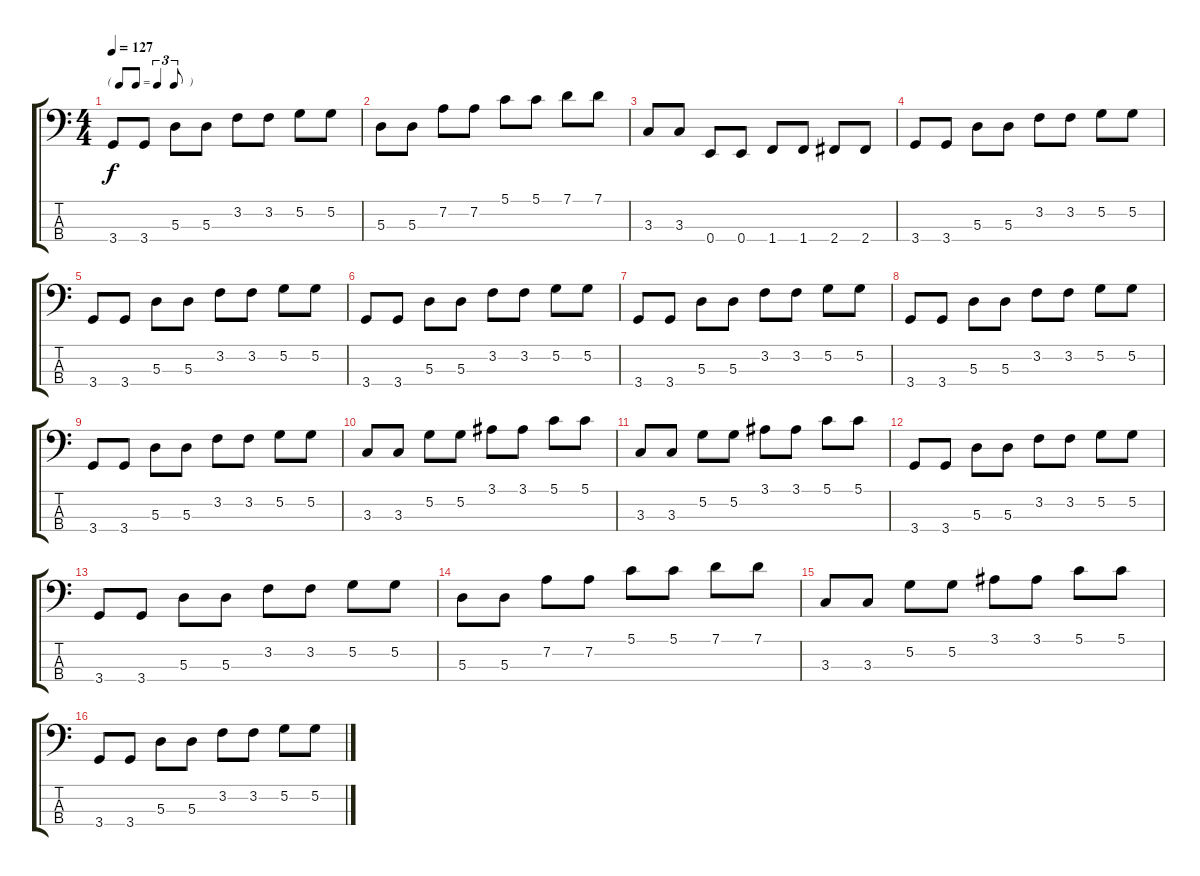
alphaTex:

\track "" {instrument electricbassfinger}
\staff {score tabs}
\tuning (G2 D2 A1 E1) {hide}
\ts (4 4)
\tf triplet8th
\tempo 127
\clef f4
\ks c
3.4.8{dy f} 3.4.8 5.3.8 5.3.8 3.2.8 3.2.8 5.2.8 5.2.8 |
5.3.8 5.3.8 7.2.8 7.2.8 5.1.8 5.1.8 7.1.8 7.1.8 |
3.3.8 3.3.8 0.4.8 0.4.8 1.4.8 1.4.8 2.4.8 2.4.8 |
3.4.8 3.4.8 5.3.8 5.3.8 3.2.8 3.2.8 5.2.8 5.2.8 |
3.4.8 3.4.8 5.3.8 5.3.8 3.2.8 3.2.8 5.2.8 5.2.8 |
3.4.8 3.4.8 5.3.8 5.3.8 3.2.8 3.2.8 5.2.8 5.2.8 |
3.4.8 3.4.8 5.3.8 5.3.8 3.2.8 3.2.8 5.2.8 5.2.8 |
3.4.8 3.4.8 5.3.8 5.3.8 3.2.8 3.2.8 5.2.8 5.2.8 |
3.4.8 3.4.8 5.3.8 5.3.8 3.2.8 3.2.8 5.2.8 5.2.8 |
3.3.8 3.3.8 5.2.8 5.2.8 3.1.8 3.1.8 5.1.8 5.1.8 |
3.3.8 3.3.8 5.2.8 5.2.8 3.1.8 3.1.8 5.1.8 5.1.8 |
3.4.8 3.4.8 5.3.8 5.3.8 3.2.8 3.2.8 5.2.8 5.2.8 |
3.4.8 3.4.8 5.3.8 5.3.8 3.2.8 3.2.8 5.2.8 5.2.8 |
5.3.8 5.3.8 7.2.8 7.2.8 5.1.8 5.1.8 7.1.8 7.1.8 |
3.3.8 3.3.8 5.2.8 5.2.8 3.1.8 3.1.8 5.1.8 5.1.8 |
3.4.8 3.4.8 5.3.8 5.3.8 3.2.8 3.2.8 5.2.8 5.2.8
